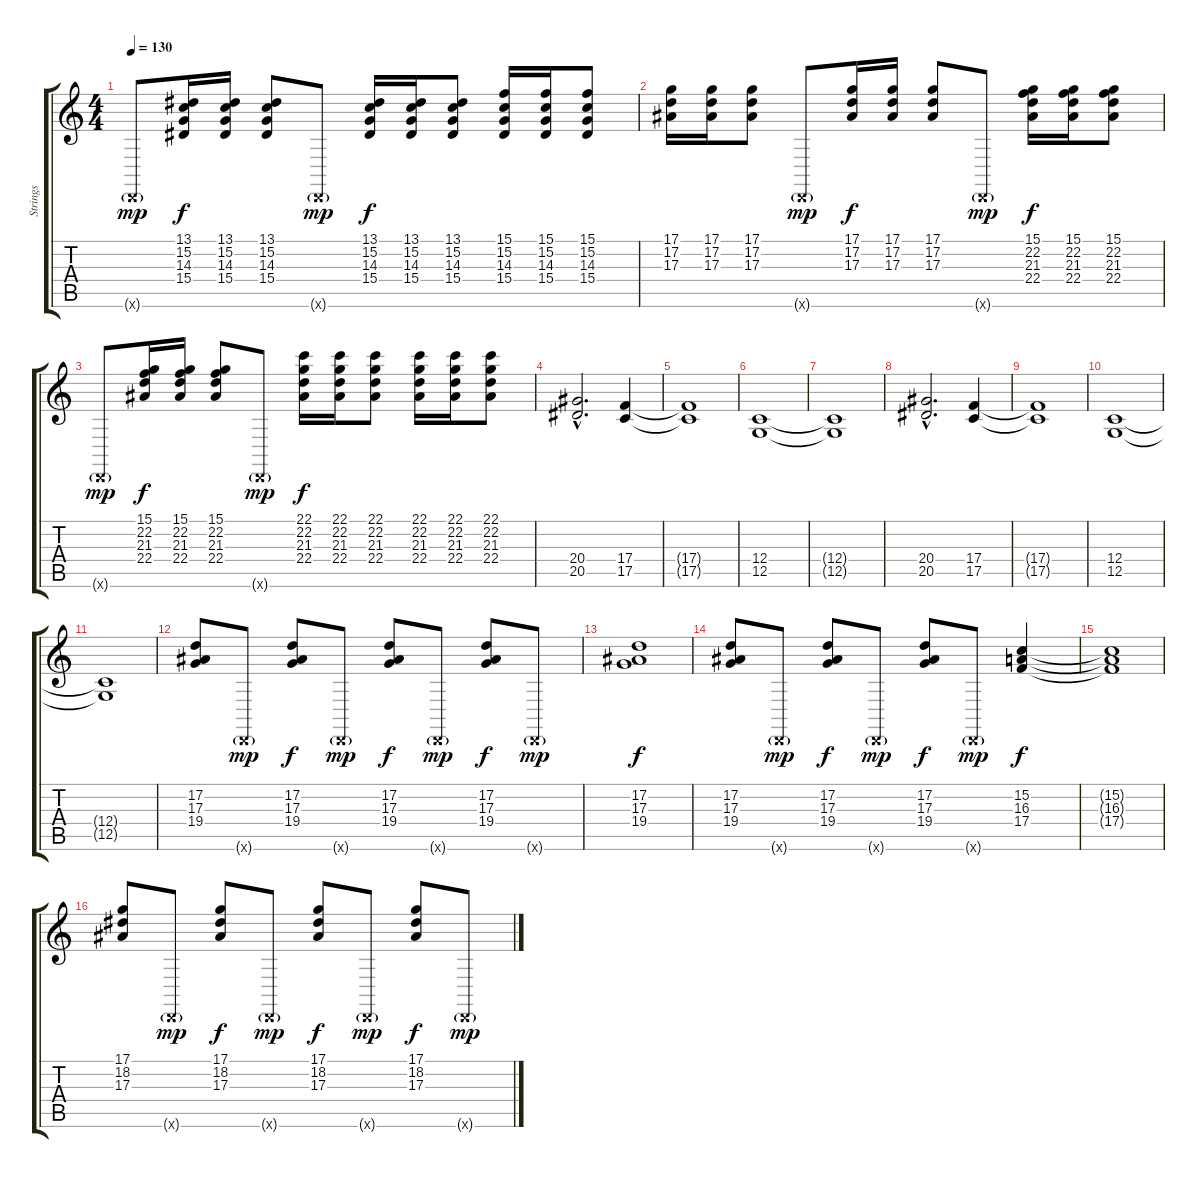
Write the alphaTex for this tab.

\track ("Strings" "Strings") {instrument stringensemble1}
\staff {score tabs}
\tuning (D4 A3 F3 C3 G2 D2) {hide}
\ts (4 4)
\tempo 130
\clef g2
\ks c
0.6{g x}.8{dy mp} (13.1 15.2 14.3 15.4).16{dy f} (13.1 15.2 14.3 15.4).16 (13.1 15.2 14.3 15.4).8 0.6{g x}.8{dy mp} (13.1 15.2 14.3 15.4).16{dy f} (13.1 15.2 14.3 15.4).16 (13.1 15.2 14.3 15.4).8 (15.1 15.2 14.3 15.4).16 (15.1 15.2 14.3 15.4).16 (15.1 15.2 14.3 15.4).8 |
(17.1 17.2 17.3).16 (17.1 17.2 17.3).16 (17.1 17.2 17.3).8 0.6{g x}.8{dy mp} (17.1 17.2 17.3).16{dy f} (17.1 17.2 17.3).16 (17.1 17.2 17.3).8 0.6{g x}.8{dy mp} (15.1 22.2 21.3 22.4).16{dy f} (15.1 22.2 21.3 22.4).16 (15.1 22.2 21.3 22.4).8 |
0.6{g x}.8{dy mp} (15.1 22.2 21.3 22.4).16{dy f} (15.1 22.2 21.3 22.4).16 (15.1 22.2 21.3 22.4).8 0.6{g x}.8{dy mp} (22.1 22.2 21.3 22.4).16{dy f} (22.1 22.2 21.3 22.4).16 (22.1 22.2 21.3 22.4).8 (22.1 22.2 21.3 22.4).16 (22.1 22.2 21.3 22.4).16 (22.1 22.2 21.3 22.4).8 |
(20.4{hac} 20.5{hac}).2{d} (17.4 17.5).4 |
(17.4{t} 17.5{t}).1 |
(12.4 12.5).1 |
(12.4{t} 12.5{t}).1 |
(20.4{hac} 20.5{hac}).2{d} (17.4 17.5).4 |
(17.4{t} 17.5{t}).1 |
(12.4 12.5).1 |
(12.4{t} 12.5{t}).1 |
(17.2 17.3 19.4).8 0.6{g x}.8{dy mp} (17.2 17.3 19.4).8{dy f} 0.6{g x}.8{dy mp} (17.2 17.3 19.4).8{dy f} 0.6{g x}.8{dy mp} (17.2 17.3 19.4).8{dy f} 0.6{g x}.8{dy mp} |
(17.2 17.3 19.4).1{dy f} |
(17.2 17.3 19.4).8 0.6{g x}.8{dy mp} (17.2 17.3 19.4).8{dy f} 0.6{g x}.8{dy mp} (17.2 17.3 19.4).8{dy f} 0.6{g x}.8{dy mp} (15.2 16.3 17.4).4{dy f} |
(15.2{t} 16.3{t} 17.4{t}).1 |
(17.1 18.2 17.3).8 0.6{g x}.8{dy mp} (17.1 18.2 17.3).8{dy f} 0.6{g x}.8{dy mp} (17.1 18.2 17.3).8{dy f} 0.6{g x}.8{dy mp} (17.1 18.2 17.3).8{dy f} 0.6{g x}.8{dy mp}
